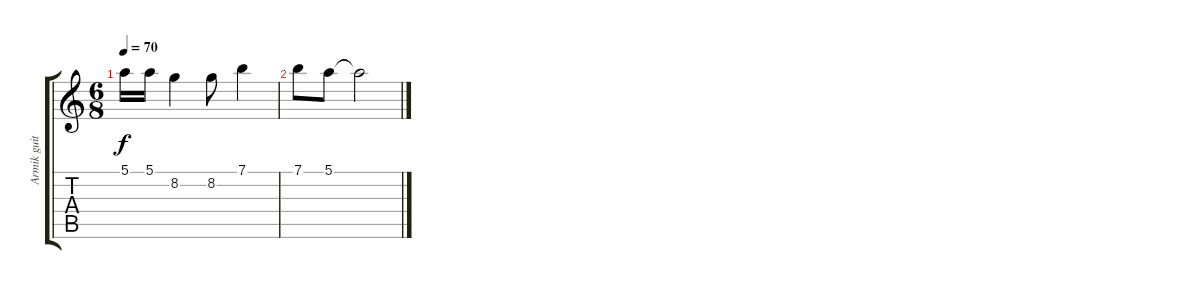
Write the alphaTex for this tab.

\track ("Armik guitar" "Armik guit") {instrument acousticguitarnylon}
\staff {score tabs}
\tuning (E4 B3 G3 D3 A2 E2) {hide}
\ts (6 8)
\tempo 70
\clef g2
\ks c
5.1.16{dy f} 5.1.16 8.2.4 8.2.8 7.1.4 |
7.1.8 5.1.8 5.1{t}.2
